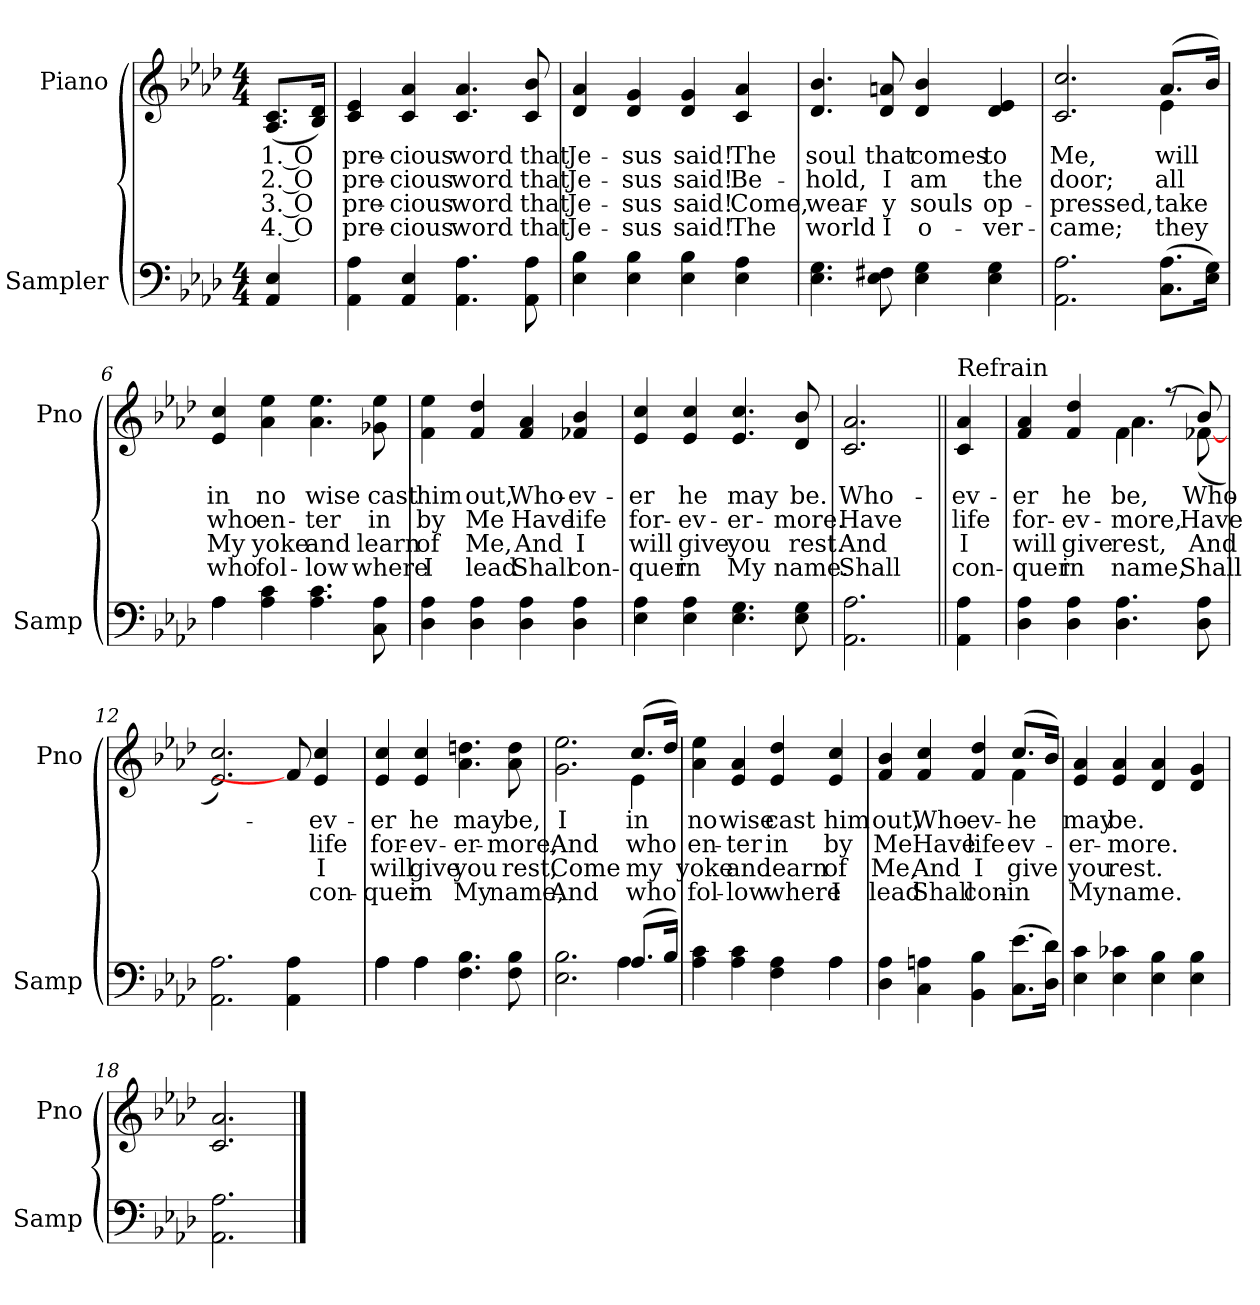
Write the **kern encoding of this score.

**kern	**kern	**text	**text	**text	**text
*part2	*part1	*part1	*part1	*part1	*part1
*staff2	*staff1	*staff1	*staff1	*staff1	*staff1
*I"Sampler	*I"Piano	*	*	*	*
*I'Samp	*I'Pno	*	*	*	*
*clefF4	*clefG2	*	*	*	*
*k[b-e-a-d-]	*k[b-e-a-d-]	*	*	*	*
*A-:	*A-:	*	*	*	*
*M4/4	*M4/4	*	*	*	*
=1	=1	=1	=1	=1	=1
4AA- 4E-	(8.A-/ 8.c/L	1. O	2. O	3. O	4. O
.	16B-/ 16d-/Jk)	.	.	.	.
=2	=2	=2	=2	=2	=2
4AA- 4A-	4c 4e-	pre-	pre-	pre-	pre-
4AA- 4E-	4c 4a-	-cious	-cious	-cious	-cious
4.AA- 4.A-	4.c 4.a-	word	word	word	word
8AA- 8A-	8c 8b-	that	that	that	that
=3	=3	=3	=3	=3	=3
4E- 4B-	4d- 4a-	Je-	Je-	Je-	Je-
4E- 4B-	4d- 4g	-sus	-sus	-sus	-sus
4E- 4B-	4d- 4g	said!	said!	said!	said!
4E- 4A-	4c 4a-	The	Be-	Come,	The
=4	=4	=4	=4	=4	=4
4.E- 4.G	4.d- 4.b-	soul	-hold,	wear-	world
8E- 8F#X	8d- 8an	that	I	-y	I
4E- 4G	4d- 4b-	comes	am	souls	o-
4E- 4G	4d- 4e-	to	the	op-	-ver-
=5	=5	=5	=5	=5	=5
*	*^	*	*	*	*
2.AA- 2.A-	2.c 2.cc	2.ryy	Me,	door;	-pressed,	-came;
(8.C\ 8.A-\L	(8.a-/L	4e-	will	all	take	they
16E-\ 16G\Jk)	16b-/Jk)	.	.	.	.	.
*	*v	*v	*	*	*	*
=6	=6	=6	=6	=6	=6
*^	*	*	*	*	*
4A-\	4A-	4e- 4cc	in	who	My	who
4A- 4c	2.ryy	4a- 4ee-	no	en-	yoke	fol-
4.A- 4.c	.	4.a- 4.ee-	wise	-ter	and	-low
8C 8A-	.	8g-X 8ee-	cast	in	learn	where
*v	*v	*	*	*	*	*
=7	=7	=7	=7	=7	=7
4D- 4A-	4f 4ee-	him	by	of	I
4D- 4A-	4f 4dd-	out,	Me	Me,	lead
4D- 4A-	4f 4a-	Who-	Have	And	Shall
4D- 4A-	4f-X 4b-	-ev-	life	I	con-
=8	=8	=8	=8	=8	=8
4E- 4A-	4e- 4cc	-er	for-	will	-quer
4E- 4A-	4e- 4cc	he	-ev-	give	in
4.E- 4.G	4.e- 4.cc	may	-er-	you	My
8E- 8G	8d- 8b-	be.	-more.	rest.	name.
=9	=9	=9	=9	=9	=9
2.AA- 2.A-	2.c 2.a-	Who-	Have	And	Shall
=10||	=10||	=10||	=10||	=10||	=10||
!	!LO:TX:t=Refrain	!	!	!	!
4AA- 4A-	4c 4a-	-ev-	life	I	con-
=11	=11	=11	=11	=11	=11
*	*^	*	*	*	*
4D- 4A-	4f 4a-	2ryy	-er	for-	will	-quer
4D- 4A-	4f 4dd-	.	he	-ev-	give	in
4.D- 4.A-	4f\	4.a-	be,	-more,	rest,	name,
.	(8r	.	.	.	.	.
8D- 8A-	8b-/)	([8f-X	Who-	Have	And	Shall
*	*v	*v	*	*	*	*
=12	=12	=12	=12	=12	=12
2.AA- 2.A-	2.e- 2.cc)	.	.	.	.
4AA- 4A-	8f-]	.	.	.	.
.	4e- 4cc	-ev-	life	I	con-
8ryy	.	.	.	.	.
=13	=13	=13	=13	=13	=13
*^	*	*	*	*	*
4A-\	4A-	4e- 4cc	-er	for-	will	-quer
4A-\	4A-	4e- 4cc	he	-ev-	give	in
4.F 4.B-	2ryy	4.a- 4.ddn	may	-er-	you	My
8F 8B-	.	8a- 8dd	be,	-more,	rest,	name,
=14	=14	=14	=14	=14	=14	=14
*	*	*^	*	*	*	*
2.E- 2.B-	2.ryy	2.g 2.ee-	2.ryy	I	And	Come	And
(8.A-/L	4A-	(8.cc/L	4e-	in	who	my	who
16B-/Jk)	.	16dd-/Jk)	.	.	.	.	.
*	*	*v	*v	*	*	*	*
=15	=15	=15	=15	=15	=15	=15
4A- 4c	2.ryy	4a- 4ee-	no	en-	yoke	fol-
4A- 4c	.	4e- 4a-	wise	-ter	and	-low
4F 4A-	.	4e- 4dd-	cast	in	learn	where
4A-\	4A-	4e- 4cc	him	by	of	I
*v	*v	*	*	*	*	*
=16	=16	=16	=16	=16	=16
*	*^	*	*	*	*
4D- 4A-	4f 4b-	2.ryy	out,	Me	Me,	lead
4C 4An	4f 4cc	.	Who-	Have	And	Shall
4BB- 4B-	4f 4dd-	.	-ev-	life	I	con-
(8.C\ 8.e-\L	(8.cc/L	4f	he	-ev-	give	in
16D-\ 16d-\Jk)	16b-/Jk)	.	.	.	.	.
*	*v	*v	*	*	*	*
=17	=17	=17	=17	=17	=17
4E- 4c	4e- 4a-	may	-er-	you	My
4E- 4c-X	4e- 4a-	be.	-more.	rest.	name.
4E- 4B-	4d- 4a-	.	.	.	.
4E- 4B-	4d- 4g	.	.	.	.
=18	=18	=18	=18	=18	=18
2.AA- 2.A-	2.c 2.a-	.	.	.	.
==	==	==	==	==	==
*-	*-	*-	*-	*-	*-
